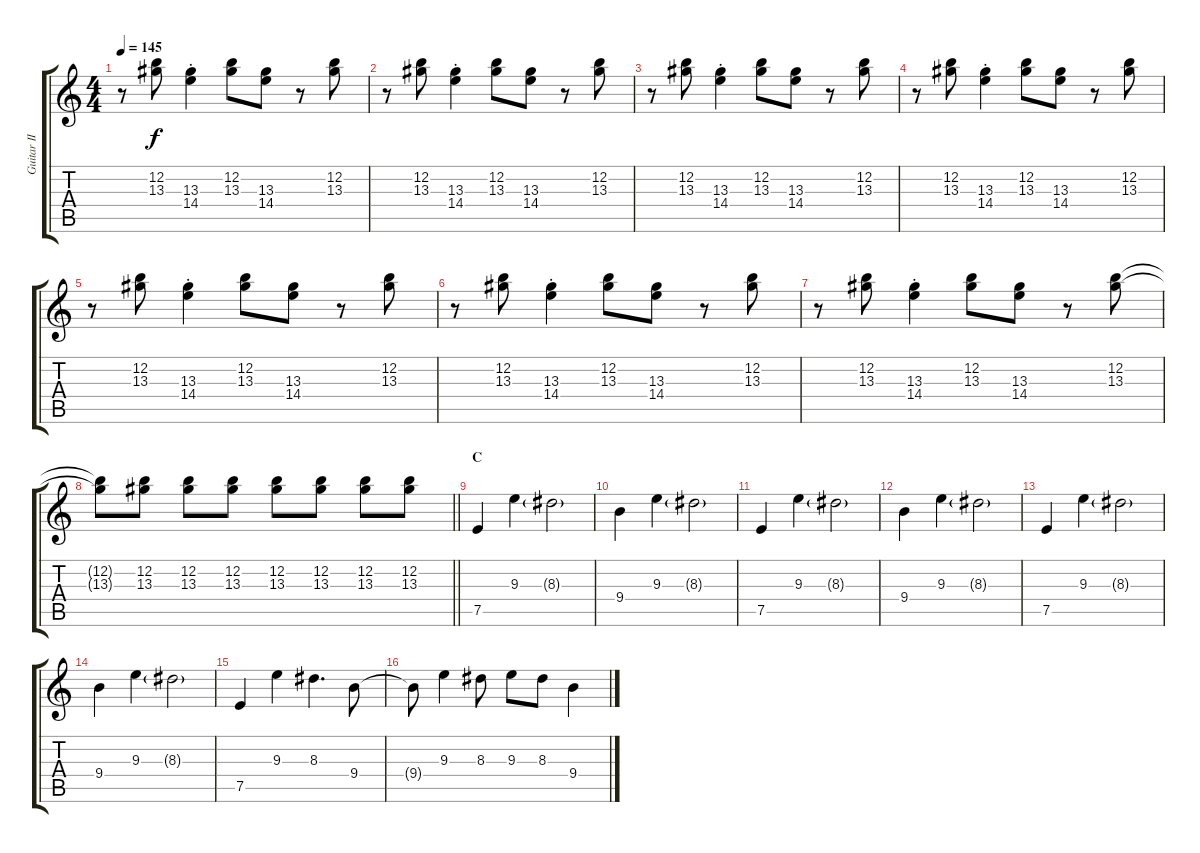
\track ("Guitar II - Kita" "Guitar II ") {instrument overdrivenguitar}
\staff {score tabs}
\tuning (E4 B3 G3 D3 A2 E2) {hide}
\ts (4 4)
\tempo 145
\clef g2
\ks c
r.8{dy f} (12.2 13.3).8 (13.3{st} 14.4{st}).4 (12.2 13.3).8 (13.3 14.4).8 r.8 (12.2 13.3).8 |
r.8 (12.2 13.3).8 (13.3{st} 14.4{st}).4 (12.2 13.3).8 (13.3 14.4).8 r.8 (12.2 13.3).8 |
r.8 (12.2 13.3).8 (13.3{st} 14.4{st}).4 (12.2 13.3).8 (13.3 14.4).8 r.8 (12.2 13.3).8 |
r.8 (12.2 13.3).8 (13.3{st} 14.4{st}).4 (12.2 13.3).8 (13.3 14.4).8 r.8 (12.2 13.3).8 |
r.8 (12.2 13.3).8 (13.3{st} 14.4{st}).4 (12.2 13.3).8 (13.3 14.4).8 r.8 (12.2 13.3).8 |
r.8 (12.2 13.3).8 (13.3{st} 14.4{st}).4 (12.2 13.3).8 (13.3 14.4).8 r.8 (12.2 13.3).8 |
r.8 (12.2 13.3).8 (13.3{st} 14.4{st}).4 (12.2 13.3).8 (13.3 14.4).8 r.8 (12.2 13.3).8 |
\barLineRight lightlight
(12.2{t} 13.3{t}).8 (12.2 13.3).8 (12.2 13.3).8 (12.2 13.3).8 (12.2 13.3).8 (12.2 13.3).8 (12.2 13.3).8 (12.2 13.3).8 |
\section ("" "C")
7.5.4 9.3.4 8.3{g}.2 |
9.4.4 9.3.4 8.3{g}.2 |
7.5.4 9.3.4 8.3{g}.2 |
9.4.4 9.3.4 8.3{g}.2 |
7.5.4 9.3.4 8.3{g}.2 |
9.4.4 9.3.4 8.3{g}.2 |
7.5.4 9.3.4 8.3.4{d} 9.4.8 |
9.4{t}.8 9.3.4 8.3.8 9.3.8 8.3.8 9.4.4
